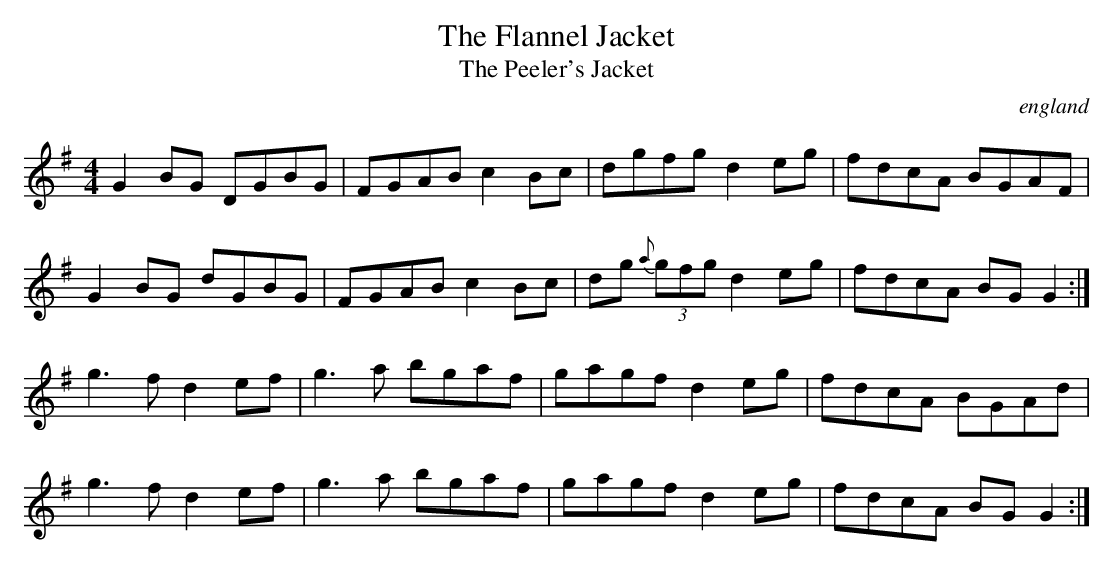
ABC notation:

X:1
T:Flannel Jacket, The
T:Peeler's Jacket, The
O:england
M:4/4
L:1/8
K:G
G2BG DGBG|FGAB c2Bc|dgfg d2eg|fdcA BGAF|
G2BG dGBG|FGAB c2Bc|dg{a} (3gfg d2eg|fdcA BGG2:|
g3f d2ef|g3a bgaf|gagf d2eg|fdcA BGAd|
g3f d2ef|g3a bgaf|gagf d2eg|fdcA BGG2:|
